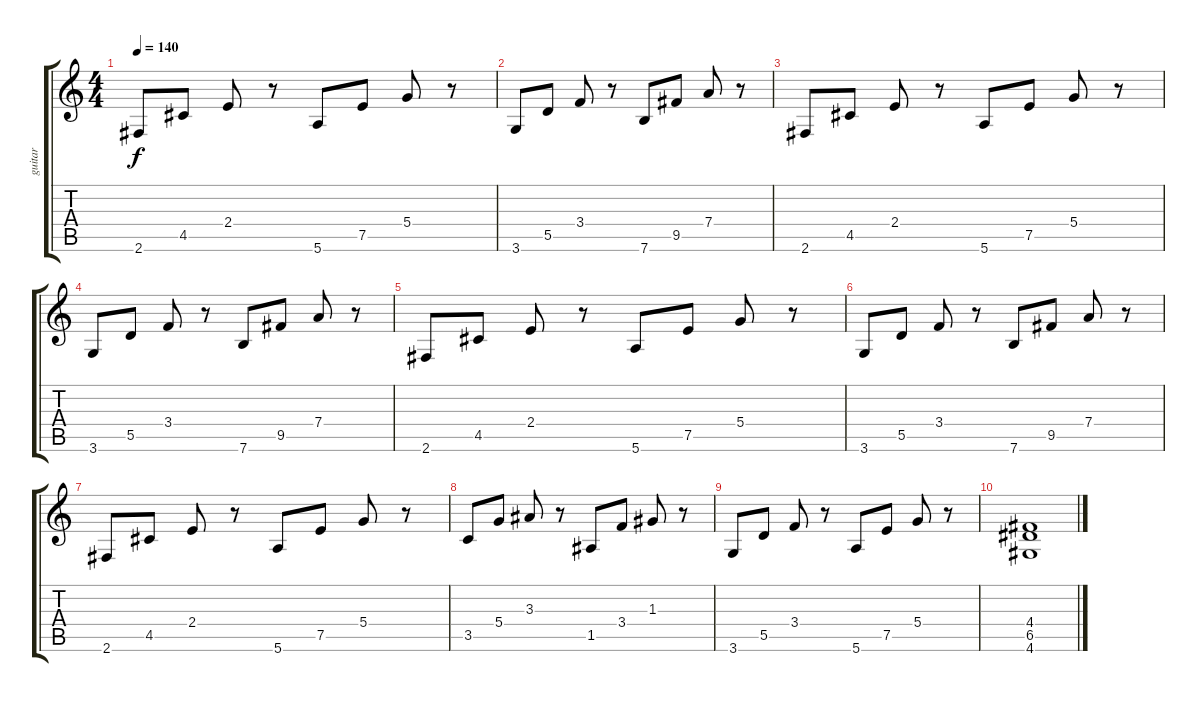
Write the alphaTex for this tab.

\track ("guitar" "guitar") {instrument distortionguitar}
\staff {score tabs}
\tuning (E4 B3 G3 D3 A2 E2) {hide}
\ts (4 4)
\tempo 140
\clef g2
\ks c
2.6.8{dy f} 4.5.8 2.4.8 r.8 5.6.8 7.5.8 5.4.8 r.8 |
3.6.8 5.5.8 3.4.8 r.8 7.6.8 9.5.8 7.4.8 r.8 |
2.6.8 4.5.8 2.4.8 r.8 5.6.8 7.5.8 5.4.8 r.8 |
3.6.8 5.5.8 3.4.8 r.8 7.6.8 9.5.8 7.4.8 r.8 |
2.6.8 4.5.8 2.4.8 r.8 5.6.8 7.5.8 5.4.8 r.8 |
3.6.8 5.5.8 3.4.8 r.8 7.6.8 9.5.8 7.4.8 r.8 |
2.6.8{instrument distortionguitar} 4.5.8 2.4.8 r.8 5.6.8 7.5.8 5.4.8 r.8 |
3.5.8 5.4.8 3.3.8 r.8 1.5.8 3.4.8 1.3.8 r.8 |
3.6.8 5.5.8 3.4.8 r.8 5.6.8 7.5.8 5.4.8 r.8 |
(4.4 6.5 4.6).1
